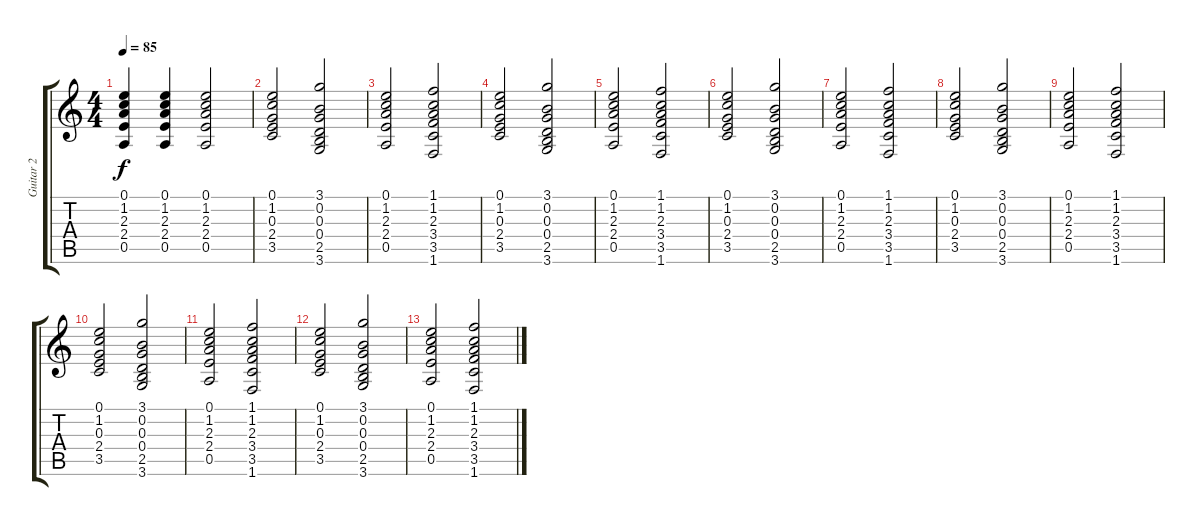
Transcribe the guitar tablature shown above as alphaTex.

\track ("Guitar 2" "Guitar 2") {instrument distortionguitar}
\staff {score tabs}
\tuning (E4 B3 G3 D3 A2 E2) {hide}
\ts (4 4)
\tempo 85
\clef g2
\ks c
(0.1 1.2 2.3 2.4 0.5).4{dy f} (0.1 1.2 2.3 2.4 0.5).4 (0.1 1.2 2.3 2.4 0.5).2 |
(0.1 1.2 0.3 2.4 3.5).2 (3.1 0.2 0.3 0.4 2.5 3.6).2 |
(0.1 1.2 2.3 2.4 0.5).2 (1.1 1.2 2.3 3.4 3.5 1.6).2 |
(0.1 1.2 0.3 2.4 3.5).2 (3.1 0.2 0.3 0.4 2.5 3.6).2 |
(0.1 1.2 2.3 2.4 0.5).2 (1.1 1.2 2.3 3.4 3.5 1.6).2 |
(0.1 1.2 0.3 2.4 3.5).2 (3.1 0.2 0.3 0.4 2.5 3.6).2 |
(0.1 1.2 2.3 2.4 0.5).2 (1.1 1.2 2.3 3.4 3.5 1.6).2 |
(0.1 1.2 0.3 2.4 3.5).2 (3.1 0.2 0.3 0.4 2.5 3.6).2 |
(0.1 1.2 2.3 2.4 0.5).2 (1.1 1.2 2.3 3.4 3.5 1.6).2 |
(0.1 1.2 0.3 2.4 3.5).2{volume 11} (3.1 0.2 0.3 0.4 2.5 3.6).2{volume 10} |
(0.1 1.2 2.3 2.4 0.5).2{volume 8} (1.1 1.2 2.3 3.4 3.5 1.6).2{volume 7} |
(0.1 1.2 0.3 2.4 3.5).2{volume 6} (3.1 0.2 0.3 0.4 2.5 3.6).2{volume 4} |
(0.1 1.2 2.3 2.4 0.5).2{volume 3} (1.1 1.2 2.3 3.4 3.5 1.6).2{volume 2}
